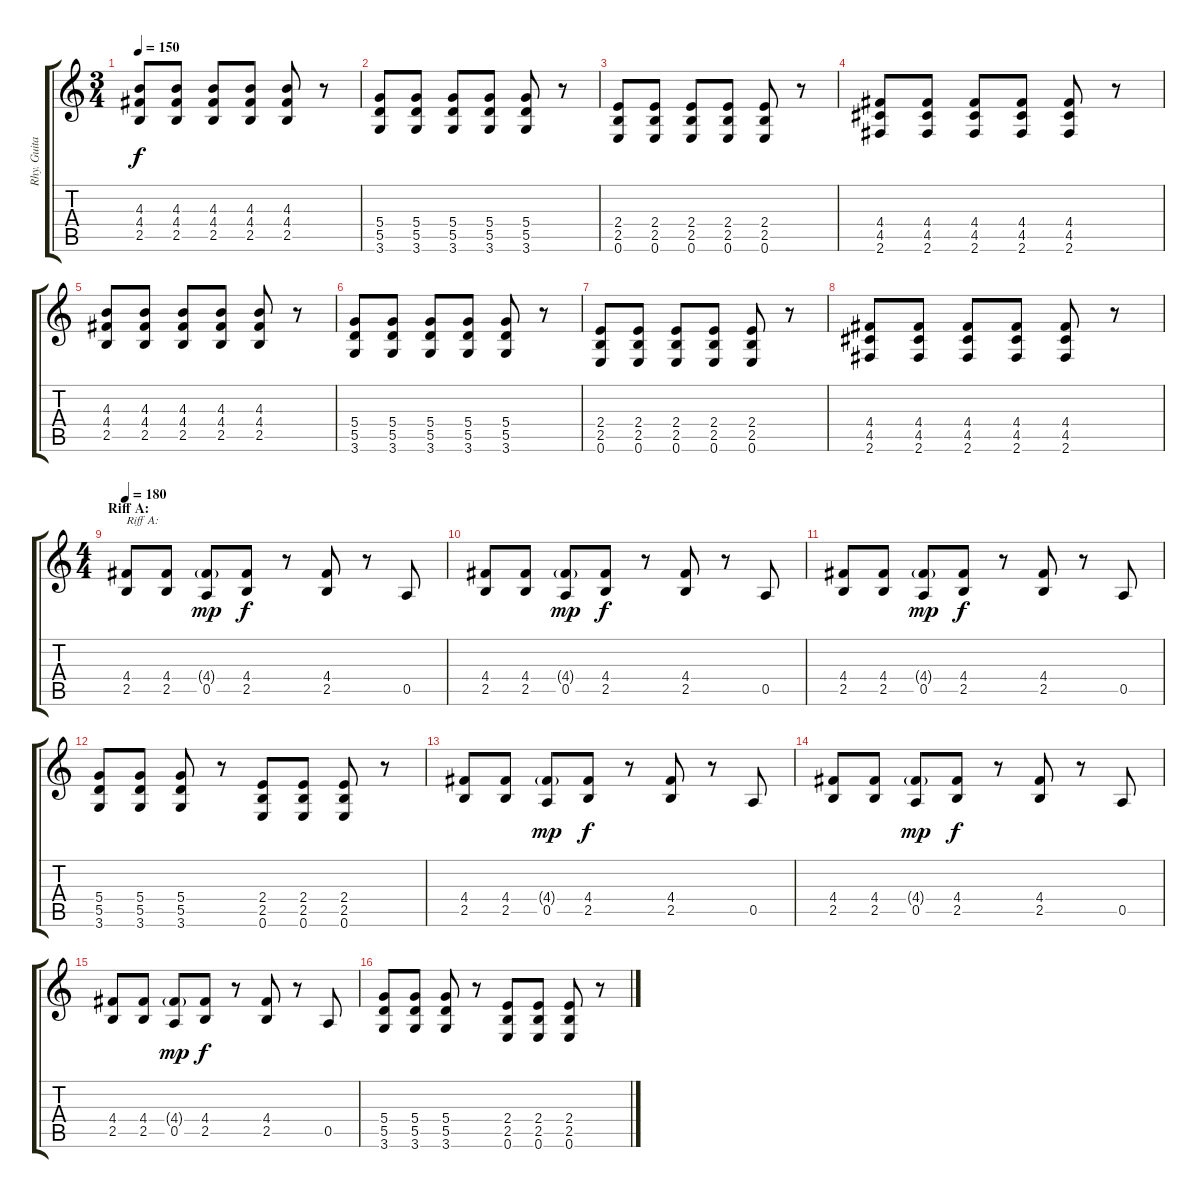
\track ("Rhy. Guitar 2" "Rhy. Guita") {instrument overdrivenguitar}
\staff {score tabs}
\tuning (E4 B3 G3 D3 A2 E2) {hide}
\ts (3 4)
\tempo 150
\clef g2
\ks c
(4.3 4.4 2.5).8{dy f} (4.3 4.4 2.5).8 (4.3 4.4 2.5).8 (4.3 4.4 2.5).8 (4.3 4.4 2.5).8 r.8 |
(5.4 5.5 3.6).8 (5.4 5.5 3.6).8 (5.4 5.5 3.6).8 (5.4 5.5 3.6).8 (5.4 5.5 3.6).8 r.8 |
(2.4 2.5 0.6).8 (2.4 2.5 0.6).8 (2.4 2.5 0.6).8 (2.4 2.5 0.6).8 (2.4 2.5 0.6).8 r.8 |
(4.4 4.5 2.6).8 (4.4 4.5 2.6).8 (4.4 4.5 2.6).8 (4.4 4.5 2.6).8 (4.4 4.5 2.6).8 r.8 |
(4.3 4.4 2.5).8 (4.3 4.4 2.5).8 (4.3 4.4 2.5).8 (4.3 4.4 2.5).8 (4.3 4.4 2.5).8 r.8 |
(5.4 5.5 3.6).8 (5.4 5.5 3.6).8 (5.4 5.5 3.6).8 (5.4 5.5 3.6).8 (5.4 5.5 3.6).8 r.8 |
(2.4 2.5 0.6).8 (2.4 2.5 0.6).8 (2.4 2.5 0.6).8 (2.4 2.5 0.6).8 (2.4 2.5 0.6).8 r.8 |
(4.4 4.5 2.6).8 (4.4 4.5 2.6).8 (4.4 4.5 2.6).8 (4.4 4.5 2.6).8 (4.4 4.5 2.6).8 r.8 |
\ts (4 4)
\section ("" "Riff A:")
\tempo 180
(4.4 2.5).8{txt "Riff A:"} (4.4 2.5).8 (4.4{g} 0.5).8{dy mp} (4.4 2.5).8{dy f} r.8 (4.4 2.5).8 r.8 0.5.8 |
(4.4 2.5).8 (4.4 2.5).8 (4.4{g} 0.5).8{dy mp} (4.4 2.5).8{dy f} r.8 (4.4 2.5).8 r.8 0.5.8 |
(4.4 2.5).8 (4.4 2.5).8 (4.4{g} 0.5).8{dy mp} (4.4 2.5).8{dy f} r.8 (4.4 2.5).8 r.8 0.5.8 |
(5.4 5.5 3.6).8 (5.4 5.5 3.6).8 (5.4 5.5 3.6).8 r.8 (2.4 2.5 0.6).8 (2.4 2.5 0.6).8 (2.4 2.5 0.6).8 r.8 |
(4.4 2.5).8 (4.4 2.5).8 (4.4{g} 0.5).8{dy mp} (4.4 2.5).8{dy f} r.8 (4.4 2.5).8 r.8 0.5.8 |
(4.4 2.5).8 (4.4 2.5).8 (4.4{g} 0.5).8{dy mp} (4.4 2.5).8{dy f} r.8 (4.4 2.5).8 r.8 0.5.8 |
(4.4 2.5).8 (4.4 2.5).8 (4.4{g} 0.5).8{dy mp} (4.4 2.5).8{dy f} r.8 (4.4 2.5).8 r.8 0.5.8 |
(5.4 5.5 3.6).8 (5.4 5.5 3.6).8 (5.4 5.5 3.6).8 r.8 (2.4 2.5 0.6).8 (2.4 2.5 0.6).8 (2.4 2.5 0.6).8 r.8
